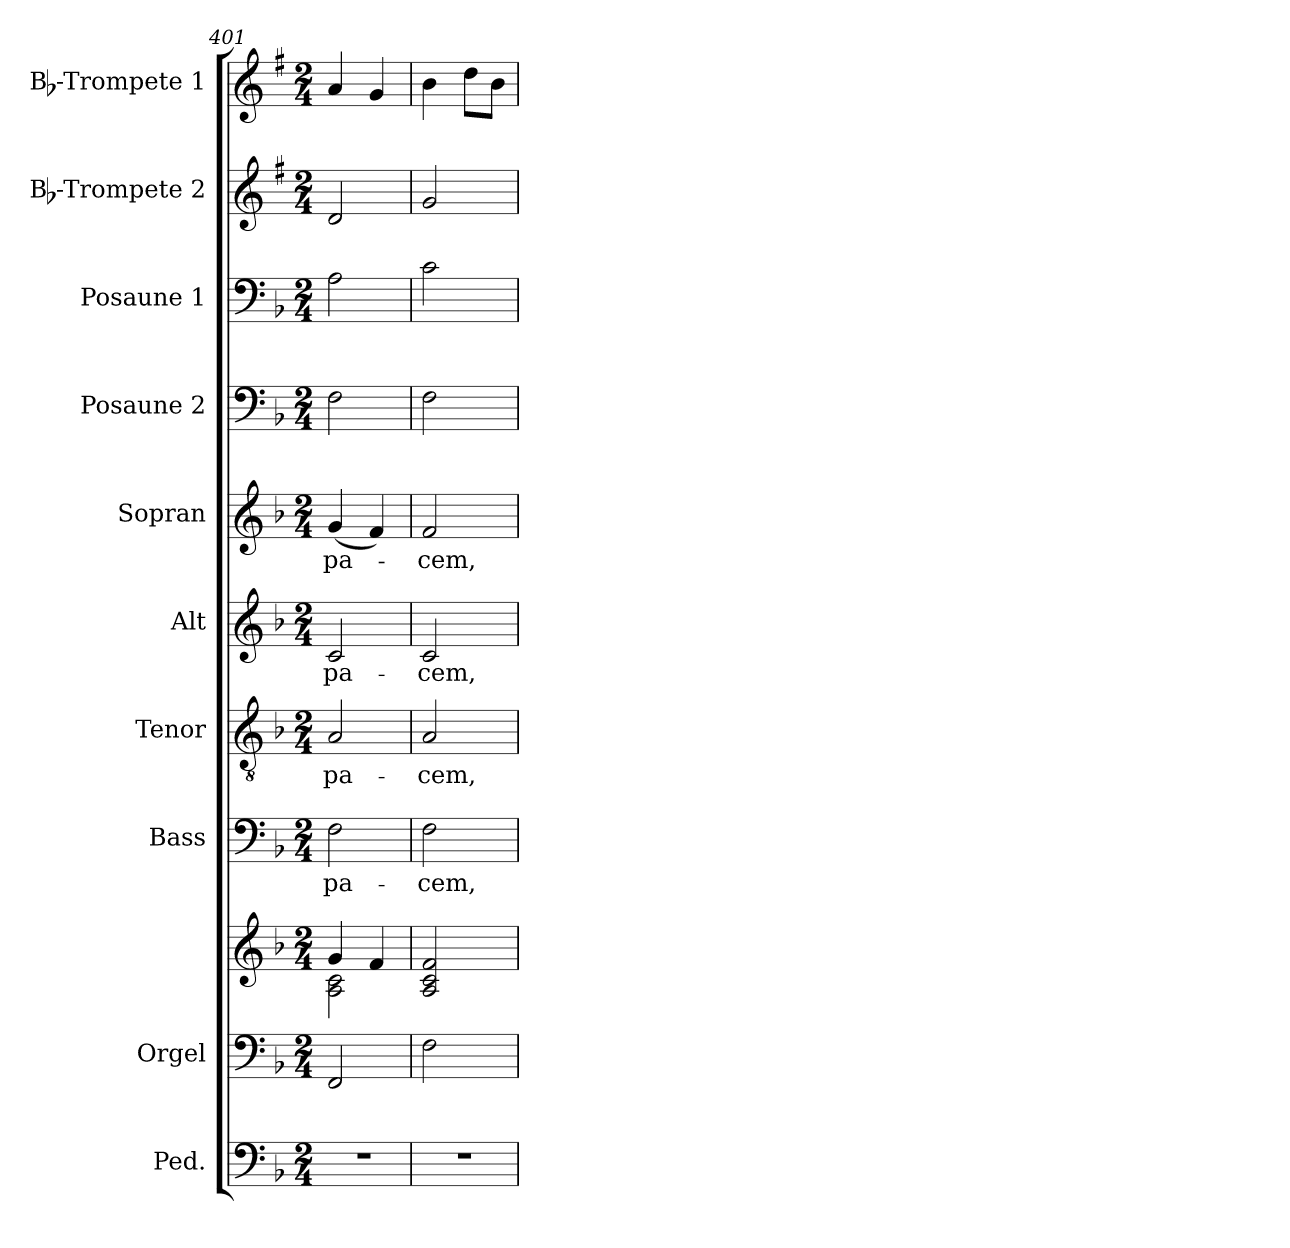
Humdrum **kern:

**kern	**kern	**kern	**kern	**text	**kern	**text	**kern	**text	**kern	**text	**kern	**kern	**kern	**kern
*part10	*part9	*part9	*part8	*part8	*part7	*part7	*part6	*part6	*part5	*part5	*part4	*part3	*part2	*part1
*staff11	*staff10	*staff9	*staff8	*staff8	*staff7	*staff7	*staff6	*staff6	*staff5	*staff5	*staff4	*staff3	*staff2	*staff1
*I"Ped.	*I"Orgel	*	*I"Bass	*	*I"Tenor	*	*I"Alt	*	*I"Sopran	*	*I"Posaune 2	*I"Posaune 1	*I"Bb-Trompete 2	*I"Bb-Trompete 1
*	*I'Org.	*	*I'B.	*	*I'T.	*	*I'A.	*	*I'S.	*	*I'Pos. 2	*I'Pos. 1	*I'Bb Trp. 2	*I'Bb Trp. 1
*clefF4	*clefF4	*clefG2	*clefF4	*	*clefGv2	*	*clefG2	*	*clefG2	*	*clefF4	*clefF4	*clefG2	*clefG2
*ITrd7c12	*	*	*	*	*	*	*	*	*	*	*	*	*ITrd1c2	*ITrd1c2
*k[b-]	*k[b-]	*k[b-]	*k[b-]	*	*k[b-]	*	*k[b-]	*	*k[b-]	*	*k[b-]	*k[b-]	*k[b-]	*k[b-]
*F:	*F:	*F:	*F:	*	*F:	*	*F:	*	*F:	*	*F:	*F:	*F:	*F:
*M2/4	*M2/4	*M2/4	*M2/4	*	*M2/4	*	*M2/4	*	*M2/4	*	*M2/4	*M2/4	*M2/4	*M2/4
=401	=401	=401	=401	=401	=401	=401	=401	=401	=401	=401	=401	=401	=401	=401
*	*	*^	*	*	*	*	*	*	*	*	*	*	*	*
!	!	!	!	!	!LO:LY:b	!	!LO:LY:b	!	!LO:LY:b	!	!LO:LY:b	!	!	!	!
2r	2FF/	4g/	2A\ 2c\	2F\	pa-	2A/	pa-	2c/	pa-	(<4g/	pa-	2F\	2A\	2c/	4g/
.	.	4f/	.	.	.	.	.	.	.	4f/)	.	.	.	.	4f/
*	*	*v	*v	*	*	*	*	*	*	*	*	*	*	*	*
=402	=402	=402	=402	=402	=402	=402	=402	=402	=402	=402	=402	=402	=402	=402
!	!	!	!	!LO:LY:b	!	!LO:LY:b	!	!LO:LY:b	!	!LO:LY:b	!	!	!	!
2r	2F\	2A/ 2c/ 2f/	2F\	-cem,	2A/	-cem,	2c/	-cem,	2f/	-cem,	2F\	2c\	2f/	4a\
.	.	.	.	.	.	.	.	.	.	.	.	.	.	8cc\L
.	.	.	.	.	.	.	.	.	.	.	.	.	.	8a\J
=	=	=	=	=	=	=	=	=	=	=	=	=	=	=
*-	*-	*-	*-	*-	*-	*-	*-	*-	*-	*-	*-	*-	*-	*-
